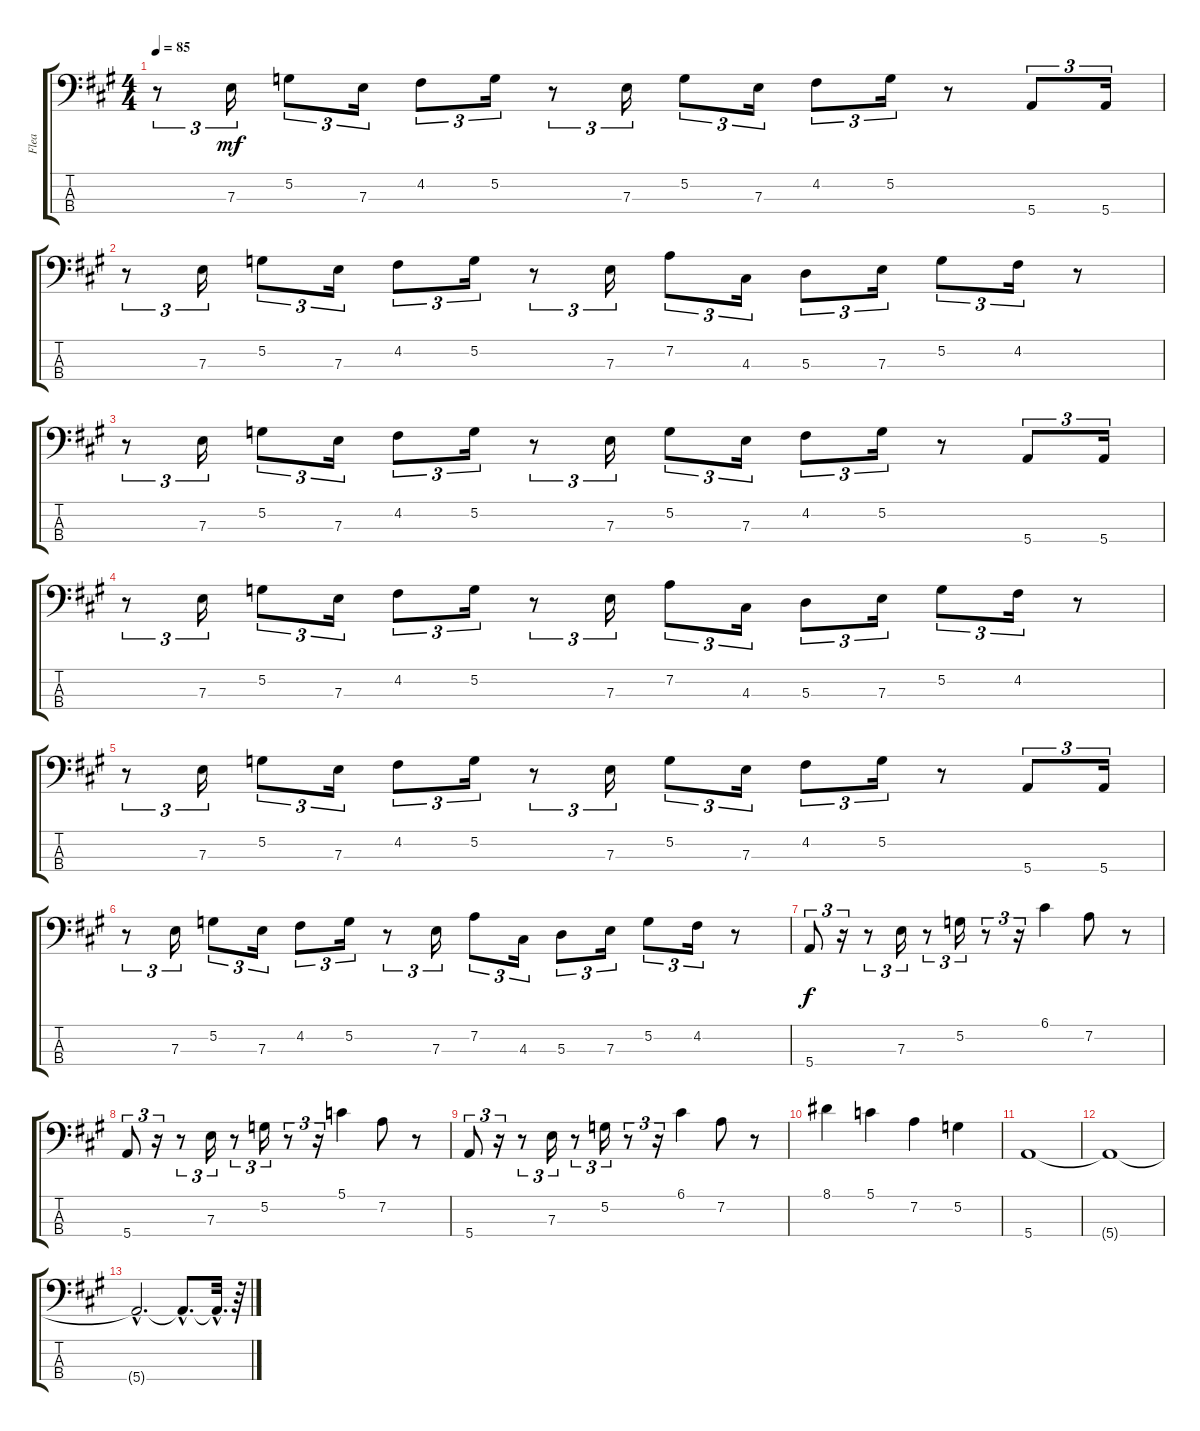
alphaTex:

\track ("Flea" "Flea") {instrument electricbassfinger}
\staff {score tabs}
\tuning (G2 D2 A1 E1) {hide}
\ts (4 4)
\tempo 85
\clef f4
\ks a
r.8{tu (3 2) dy mf} 7.3.16{tu (3 2)} 5.2.8{tu (3 2)} 7.3.16{tu (3 2)} 4.2.8{tu (3 2)} 5.2.16{tu (3 2)} r.8{tu (3 2)} 7.3.16{tu (3 2)} 5.2.8{tu (3 2)} 7.3.16{tu (3 2)} 4.2.8{tu (3 2)} 5.2.16{tu (3 2)} r.8 5.4.8{tu (3 2)} 5.4.16{tu (3 2)} |
r.8{tu (3 2)} 7.3.16{tu (3 2)} 5.2.8{tu (3 2)} 7.3.16{tu (3 2)} 4.2.8{tu (3 2)} 5.2.16{tu (3 2)} r.8{tu (3 2)} 7.3.16{tu (3 2)} 7.2.8{tu (3 2)} 4.3.16{tu (3 2)} 5.3.8{tu (3 2)} 7.3.16{tu (3 2)} 5.2.8{tu (3 2)} 4.2.16{tu (3 2)} r.8 |
r.8{tu (3 2)} 7.3.16{tu (3 2)} 5.2.8{tu (3 2)} 7.3.16{tu (3 2)} 4.2.8{tu (3 2)} 5.2.16{tu (3 2)} r.8{tu (3 2)} 7.3.16{tu (3 2)} 5.2.8{tu (3 2)} 7.3.16{tu (3 2)} 4.2.8{tu (3 2)} 5.2.16{tu (3 2)} r.8 5.4.8{tu (3 2)} 5.4.16{tu (3 2)} |
r.8{tu (3 2)} 7.3.16{tu (3 2)} 5.2.8{tu (3 2)} 7.3.16{tu (3 2)} 4.2.8{tu (3 2)} 5.2.16{tu (3 2)} r.8{tu (3 2)} 7.3.16{tu (3 2)} 7.2.8{tu (3 2)} 4.3.16{tu (3 2)} 5.3.8{tu (3 2)} 7.3.16{tu (3 2)} 5.2.8{tu (3 2)} 4.2.16{tu (3 2)} r.8 |
r.8{tu (3 2)} 7.3.16{tu (3 2)} 5.2.8{tu (3 2)} 7.3.16{tu (3 2)} 4.2.8{tu (3 2)} 5.2.16{tu (3 2)} r.8{tu (3 2)} 7.3.16{tu (3 2)} 5.2.8{tu (3 2)} 7.3.16{tu (3 2)} 4.2.8{tu (3 2)} 5.2.16{tu (3 2)} r.8 5.4.8{tu (3 2)} 5.4.16{tu (3 2)} |
r.8{tu (3 2)} 7.3.16{tu (3 2)} 5.2.8{tu (3 2)} 7.3.16{tu (3 2)} 4.2.8{tu (3 2)} 5.2.16{tu (3 2)} r.8{tu (3 2)} 7.3.16{tu (3 2)} 7.2.8{tu (3 2)} 4.3.16{tu (3 2)} 5.3.8{tu (3 2)} 7.3.16{tu (3 2)} 5.2.8{tu (3 2)} 4.2.16{tu (3 2)} r.8 |
5.4.8{tu (3 2) dy f} r.16{tu (3 2)} r.8{tu (3 2)} 7.3.16{tu (3 2)} r.8{tu (3 2)} 5.2.16{tu (3 2)} r.8{tu (3 2)} r.16{tu (3 2)} 6.1.4 7.2.8 r.8 |
5.4.8{tu (3 2)} r.16{tu (3 2)} r.8{tu (3 2)} 7.3.16{tu (3 2)} r.8{tu (3 2)} 5.2.16{tu (3 2)} r.8{tu (3 2)} r.16{tu (3 2)} 5.1.4 7.2.8 r.8 |
5.4.8{tu (3 2)} r.16{tu (3 2)} r.8{tu (3 2)} 7.3.16{tu (3 2)} r.8{tu (3 2)} 5.2.16{tu (3 2)} r.8{tu (3 2)} r.16{tu (3 2)} 6.1.4 7.2.8 r.8 |
8.1.4 5.1.4 7.2.4 5.2.4 |
5.4.1 |
5.4{t}.1 |
5.4{hac t}.2{d} 5.4{hac t}.8{d} 5.4{hac t}.32{d} r.64
